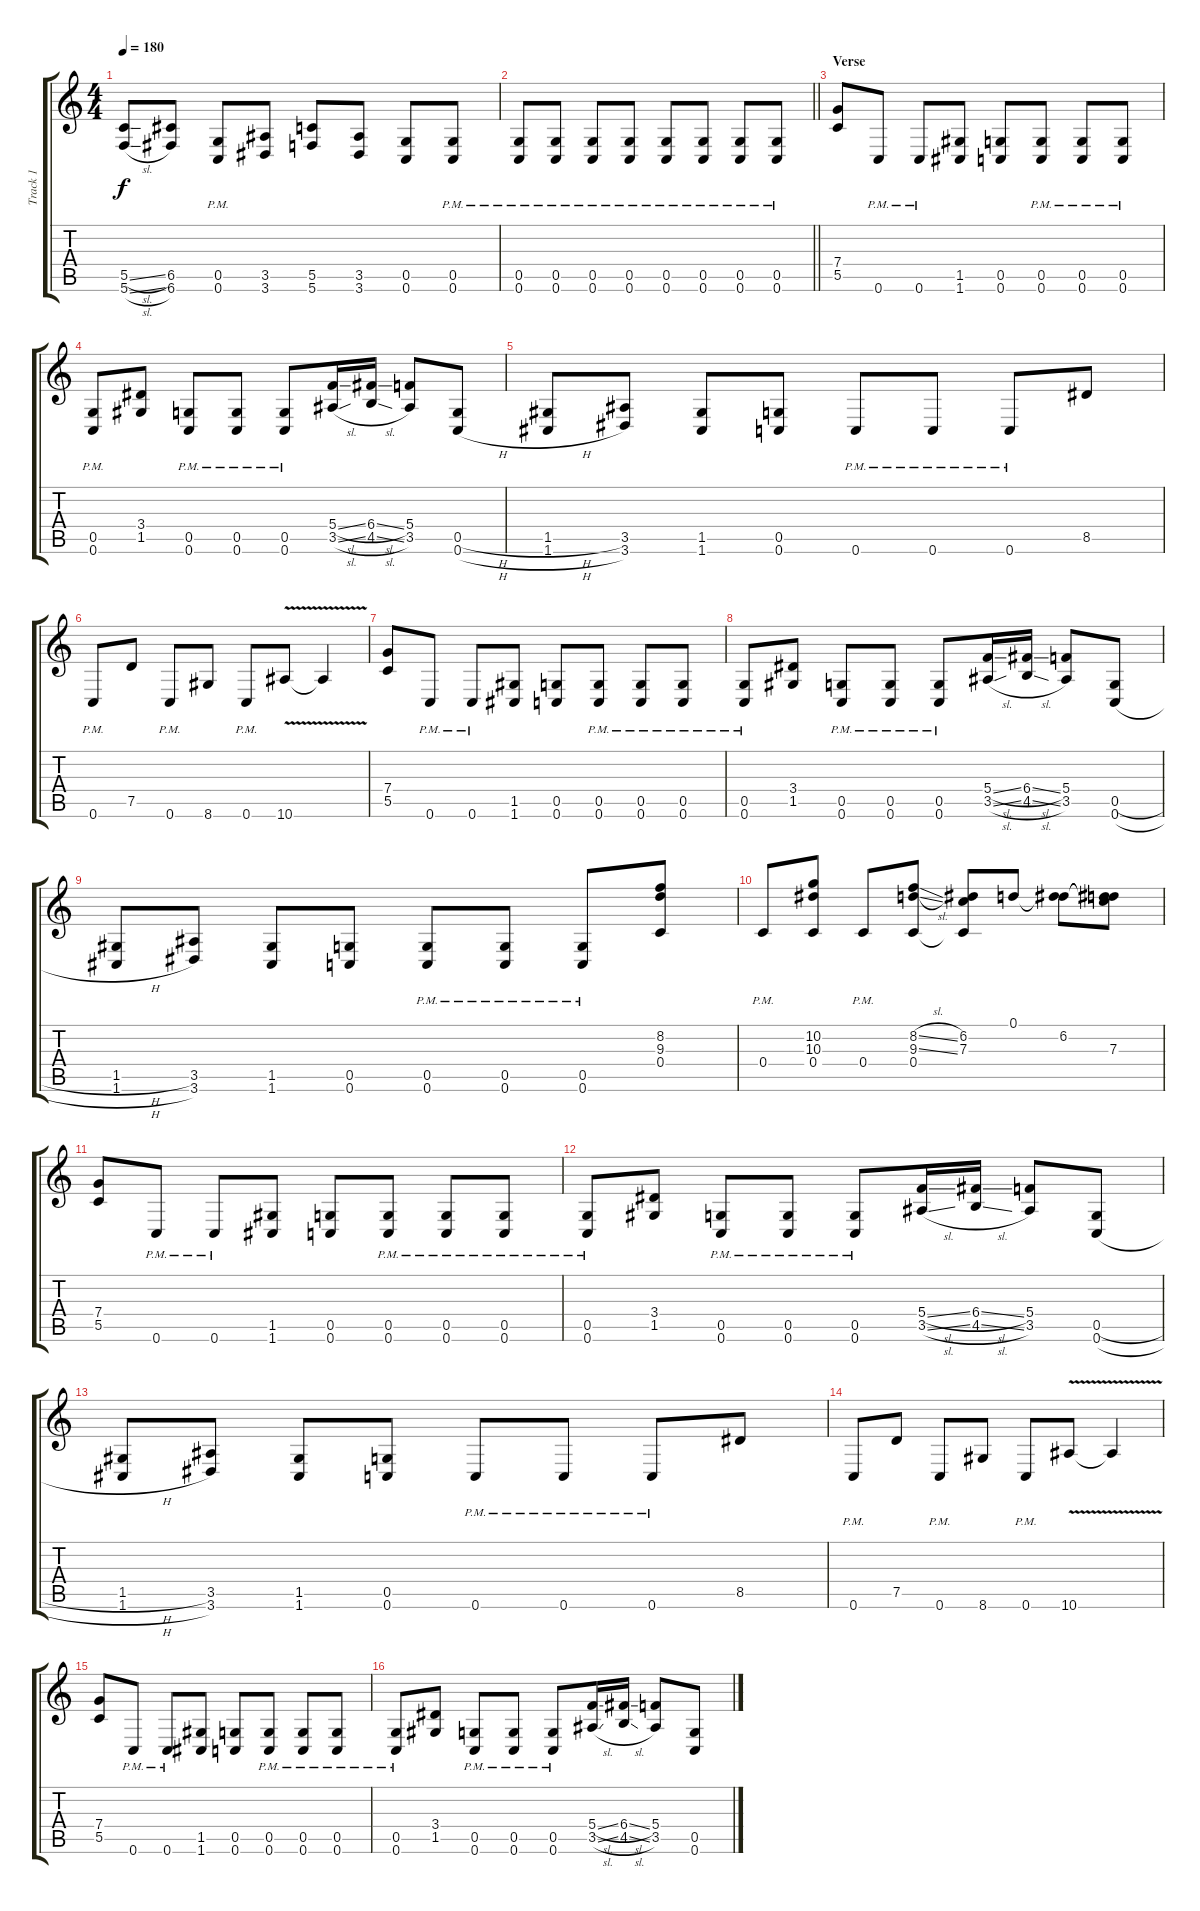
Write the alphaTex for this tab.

\track ("Track 1" "Track 1") {instrument distortionguitar}
\staff {score tabs}
\tuning (D4 A3 F3 C3 G2 C2) {hide}
\ts (4 4)
\tempo 180
\clef g2
\ks c
(5.5{sl} 5.6{sl}).8{dy f} (6.5 6.6).8 (0.5{pm} 0.6{pm}).8 (3.5 3.6).8 (5.5 5.6).8 (3.5 3.6).8 (0.5 0.6).8 (0.5{pm} 0.6{pm}).8 |
\barLineRight lightlight
(0.5{pm} 0.6{pm}).8 (0.5{pm} 0.6{pm}).8 (0.5{pm} 0.6{pm}).8 (0.5{pm} 0.6{pm}).8 (0.5{pm} 0.6{pm}).8 (0.5{pm} 0.6{pm}).8 (0.5{pm} 0.6{pm}).8 (0.5{pm} 0.6{pm}).8 |
\section ("" "Verse")
(7.4 5.5).8 0.6{pm}.8 0.6{pm}.8 (1.5 1.6).8 (0.5 0.6).8 (0.5{pm} 0.6{pm}).8 (0.5{pm} 0.6{pm}).8 (0.5{pm} 0.6{pm}).8 |
(0.5{pm} 0.6{pm}).8 (3.4 1.5).8 (0.5{pm} 0.6{pm}).8 (0.5{pm} 0.6{pm}).8 (0.5{pm} 0.6{pm}).8 (5.4{sl} 3.5{sl}).16 (6.4{sl} 4.5{sl}).16 (5.4 3.5).8 (0.5{h} 0.6{h}).8 |
(1.5{h} 1.6{h}).8 (3.5 3.6).8 (1.5 1.6).8 (0.5 0.6).8 0.6{pm}.8 0.6{pm}.8 0.6{pm}.8 8.5.8 |
0.6{pm}.8 7.5.8 0.6{pm}.8 8.6.8 0.6{pm}.8 10.6{v}.8 10.6{t}.4 |
(7.4 5.5).8 0.6{pm}.8 0.6{pm}.8 (1.5 1.6).8 (0.5 0.6).8 (0.5{pm} 0.6{pm}).8 (0.5{pm} 0.6{pm}).8 (0.5{pm} 0.6{pm}).8 |
(0.5{pm} 0.6{pm}).8 (3.4 1.5).8 (0.5{pm} 0.6{pm}).8 (0.5{pm} 0.6{pm}).8 (0.5{pm} 0.6{pm}).8 (5.4{sl} 3.5{sl}).16 (6.4{sl} 4.5{sl}).16 (5.4 3.5).8 (0.5{h} 0.6{h}).8 |
(1.5{h} 1.6{h}).8 (3.5 3.6).8 (1.5 1.6).8 (0.5 0.6).8 (0.5{pm} 0.6{pm}).8 (0.5{pm} 0.6{pm}).8 (0.5{pm} 0.6{pm}).8 (8.2 9.3 0.4).8 |
0.4{pm}.8 (10.2 10.3 0.4).8 0.4{pm}.8 (8.2{sl} 9.3{sl} 0.4).8 (6.2 7.3 0.4{t}).8 0.1.8 (0.1{t} 6.2).8 (0.1{t} 6.2{t} 7.3).8 |
(7.4 5.5).8 0.6{pm}.8 0.6{pm}.8 (1.5 1.6).8 (0.5 0.6).8 (0.5{pm} 0.6{pm}).8 (0.5{pm} 0.6{pm}).8 (0.5{pm} 0.6{pm}).8 |
(0.5{pm} 0.6{pm}).8 (3.4 1.5).8 (0.5{pm} 0.6{pm}).8 (0.5{pm} 0.6{pm}).8 (0.5{pm} 0.6{pm}).8 (5.4{sl} 3.5{sl}).16 (6.4{sl} 4.5{sl}).16 (5.4 3.5).8 (0.5{h} 0.6{h}).8 |
(1.5{h} 1.6{h}).8 (3.5 3.6).8 (1.5 1.6).8 (0.5 0.6).8 0.6{pm}.8 0.6{pm}.8 0.6{pm}.8 8.5.8 |
0.6{pm}.8 7.5.8 0.6{pm}.8 8.6.8 0.6{pm}.8 10.6{v}.8 10.6{t}.4 |
(7.4 5.5).8 0.6{pm}.8 0.6{pm}.8 (1.5 1.6).8 (0.5 0.6).8 (0.5{pm} 0.6{pm}).8 (0.5{pm} 0.6{pm}).8 (0.5{pm} 0.6{pm}).8 |
(0.5{pm} 0.6{pm}).8 (3.4 1.5).8 (0.5{pm} 0.6{pm}).8 (0.5{pm} 0.6{pm}).8 (0.5{pm} 0.6{pm}).8 (5.4{sl} 3.5{sl}).16 (6.4{sl} 4.5{sl}).16 (5.4 3.5).8 (0.5{h} 0.6{h}).8
